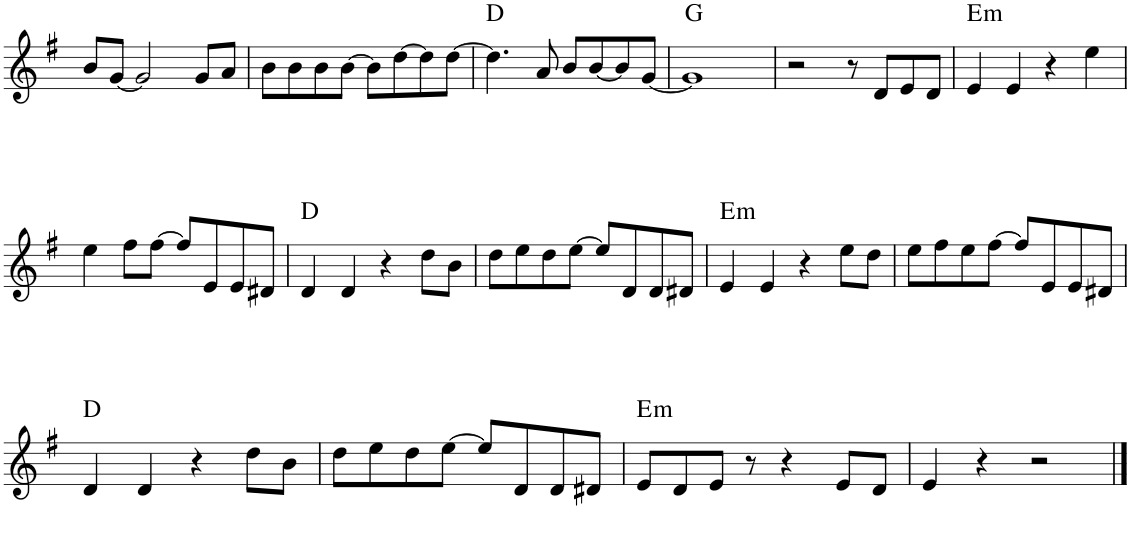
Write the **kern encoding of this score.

**kern	**harte
*part1	*part1
*staff1	*
*I"Piano	*
*I'Pno.	*
!!LO:PB:g=z
*clefG2	*
*k[f#]	*
*M4/4	*
=40	=40
8b/L	.
[8g/J	.
2g/]	.
8g/L	.
8a/J	.
=41	=41
8b\L	.
8b\	.
8b\	.
[8b\J	.
8b\L]	.
[8dd\	.
8dd\]	.
[8dd\J	.
=42	=42
4.dd\]	D:maj
8a/	.
8b/L	.
[8b/	.
8b/]	.
[8g/J	.
=43	=43
1g]	G:maj
=44	=44
2r	.
8r	.
8d/L	.
8e/	.
8d/J	.
=45	=45
!	!LO:H:kt=m
4e/	E:min
4e/	.
4r	.
4ee\	.
!!LO:LB:g=z
=46	=46
4ee\	.
8ff#\L	.
[8ff#\J	.
8ff#/L]	.
8e/	.
8e/	.
8d#X/J	.
=47	=47
4d/	D:maj
4d/	.
4r	.
8dd\L	.
8b\J	.
=48	=48
8dd\L	.
8ee\	.
8dd\	.
[8ee\J	.
8ee/L]	.
8d/	.
8d/	.
8d#X/J	.
=49	=49
!	!LO:H:kt=m
4e/	E:min
4e/	.
4r	.
8ee\L	.
8dd\J	.
=50	=50
8ee\L	.
8ff#\	.
8ee\	.
[8ff#\J	.
8ff#/L]	.
8e/	.
8e/	.
8d#X/J	.
!!LO:LB:g=z
=51	=51
4d/	D:maj
4d/	.
4r	.
8dd\L	.
8b\J	.
=52	=52
8dd\L	.
8ee\	.
8dd\	.
[8ee\J	.
8ee/L]	.
8d/	.
8d/	.
8d#X/J	.
=53	=53
!	!LO:H:kt=m
8e/L	E:min
8d/	.
8e/J	.
8r	.
4r	.
8e/L	.
8d/J	.
=54	=54
4e/	.
4r	.
2r	.
==	==
*-	*-
